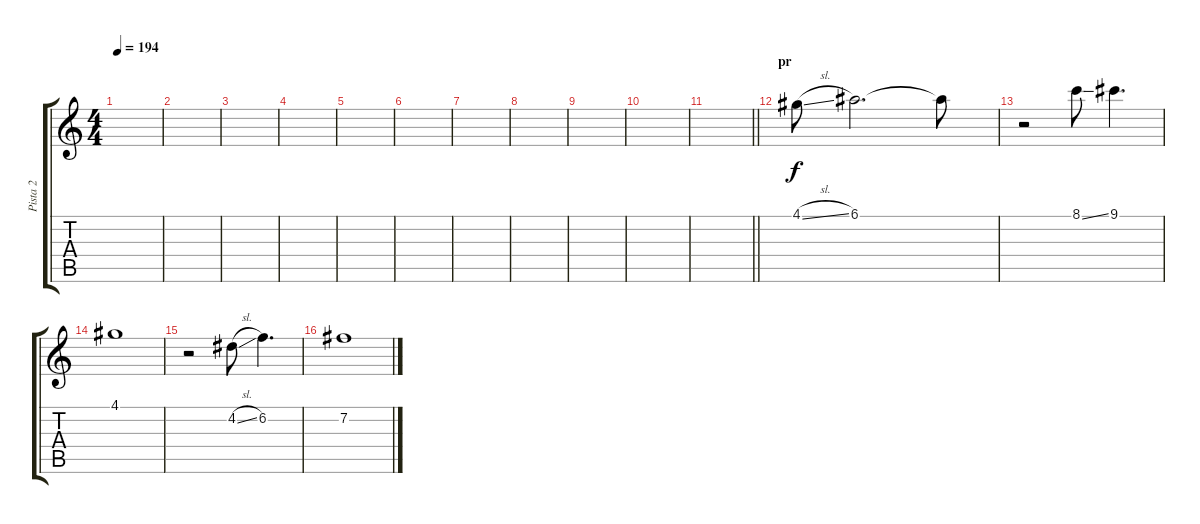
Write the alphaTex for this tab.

\track ("Pista 2" "Pista 2") {instrument acousticguitarsteel}
\staff {score tabs}
\tuning (E4 B3 G3 D3 A2 E2) {hide}
\ts (4 4)
\tempo 194
\clef g2
\ks c
|
|
|
|
|
|
|
|
|
|
\barLineRight lightlight
|
\section ("" "pr")
4.1{sl}.8 6.1.2{d} 6.1{t}.8 |
r.2 8.1{ss}.8 9.1.4{d} |
4.1.1 |
r.2 4.2{sl}.8 6.2.4{d} |
7.2.1
